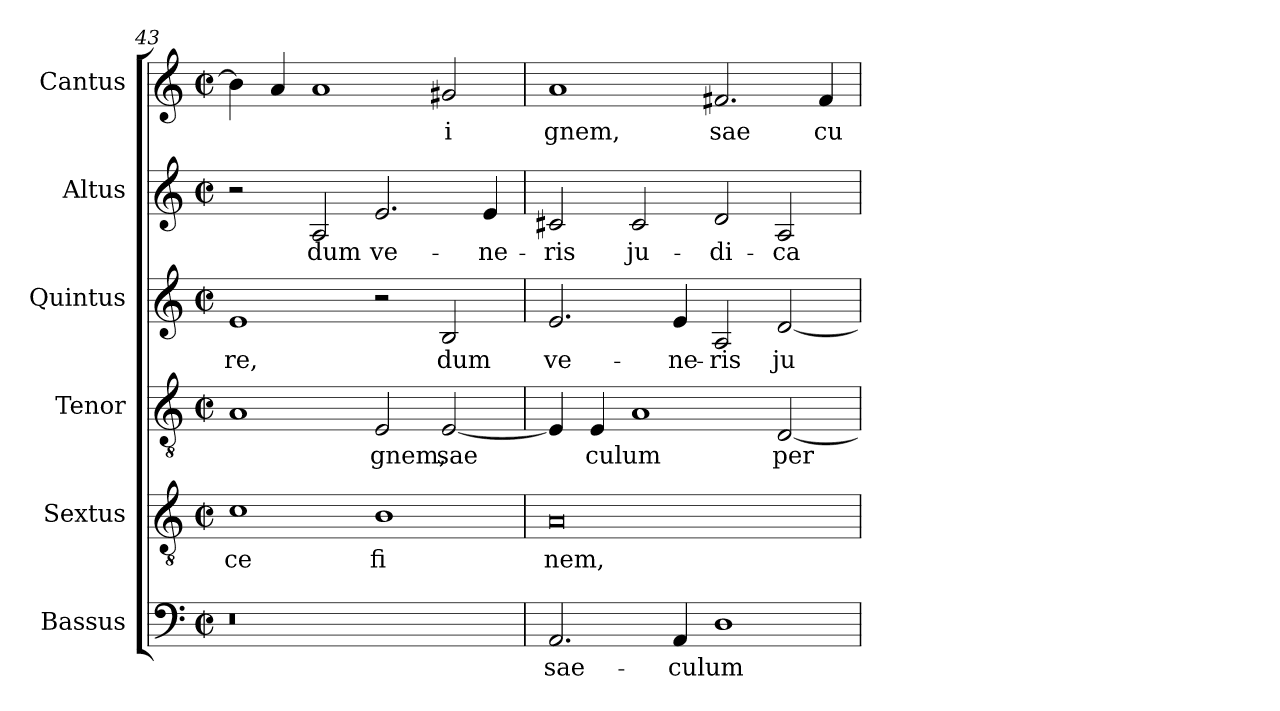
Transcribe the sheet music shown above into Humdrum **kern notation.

**kern	**text	**kern	**text	**kern	**text	**kern	**text	**kern	**text	**kern	**text
*part6	*part6	*part5	*part5	*part4	*part4	*part3	*part3	*part2	*part2	*part1	*part1
*staff6	*staff6	*staff5	*staff5	*staff4	*staff4	*staff3	*staff3	*staff2	*staff2	*staff1	*staff1
*I"Bassus	*	*I"Sextus	*	*I"Tenor	*	*I"Quintus	*	*I"Altus	*	*I"Cantus	*
!!LO:LB:g=z
*clefF4	*	*clefGv2	*	*clefGv2	*	*clefG2	*	*clefG2	*	*clefG2	*
*k[]	*	*k[]	*	*k[]	*	*k[]	*	*k[]	*	*k[]	*
*C:	*	*C:	*	*C:	*	*C:	*	*C:	*	*C:	*
*M2/2	*	*M2/2	*	*M2/2	*	*M2/2	*	*M2/2	*	*M2/2	*
*met(c|)	*	*met(c|)	*	*met(c|)	*	*met(c|)	*	*met(c|)	*	*met(c|)	*
=43	=43	=43	=43	=43	=43	=43	=43	=43	=43	=43	=43
!	!	!	!LO:LY:b:cj	!	!LO:LY:b:cj	!	!LO:LY:b:cj	!	!	!	!LO:LY:b:cj
0r	.	1c	-ce	1A	--	1e	re,	2r	.	4b\]	.
!	!	!	!	!	!	!	!	!	!	!	!LO:LY:b:cj
.	.	.	.	.	.	.	.	.	.	4a/	.
!	!	!	!	!	!	!	!	!	!LO:LY:b:cj	!	!LO:LY:b:cj
.	.	.	.	.	.	.	.	2A/	dum	1a	.
!	!	!	!LO:LY:b:cj	!	!LO:LY:b:cj	!	!	!	!LO:LY:b:cj	!	!
.	.	1B	fi	2E/	-gnem,	2r	.	2.e/	ve-	.	.
!	!	!	!	!	!LO:LY:b:cj	!	!LO:LY:b:cj	!	!	!	!LO:LY:b:cj
.	.	.	.	[<2E/	sae	2B/	dum	.	.	2g#/	i
!	!	!	!	!	!	!	!	!	!LO:LY:b:cj	!	!
.	.	.	.	.	.	.	.	4e/	-ne-	.	.
=44	=44	=44	=44	=44	=44	=44	=44	=44	=44	=44	=44
!	!LO:LY:b:cj	!	!LO:LY:b:cj	!	!LO:LY:b:cj	!	!LO:LY:b:cj	!	!LO:LY:b:cj	!	!LO:LY:b:cj
2.AA/	sae-	0A	nem,	4E/]	.	2.e/	ve-	2c#X/	-ris	1a	gnem,
!	!	!	!	!	!LO:LY:b:cj	!	!	!	!	!	!
.	.	.	.	4E/	culum	.	.	.	.	.	.
!	!	!	!	!	!LO:LY:b:cj	!	!	!	!LO:LY:b:cj	!	!
.	.	.	.	1A	.	.	.	2c#/	ju-	.	.
!	!LO:LY:b:cj	!	!	!	!	!	!LO:LY:b:cj	!	!	!	!
4AA/	-culum	.	.	.	.	4e/	-ne-	.	.	.	.
!	!LO:LY:b:cj	!	!	!	!	!	!LO:LY:b:cj	!	!LO:LY:b:cj	!	!LO:LY:b:cj
1D	.	.	.	.	.	2A/	-ris	2d/	-di-	2.f#X/	sae
!	!	!	!	!	!LO:LY:b:cj	!	!LO:LY:b:cj	!	!LO:LY:b:cj	!	!
.	.	.	.	[<2D/	per	[<2d/	ju-	2A/	-ca-	.	.
!	!	!	!	!	!	!	!	!	!	!	!LO:LY:b:cj
.	.	.	.	.	.	.	.	.	.	4f#/	cu
=	=	=	=	=	=	=	=	=	=	=	=
*-	*-	*-	*-	*-	*-	*-	*-	*-	*-	*-	*-
